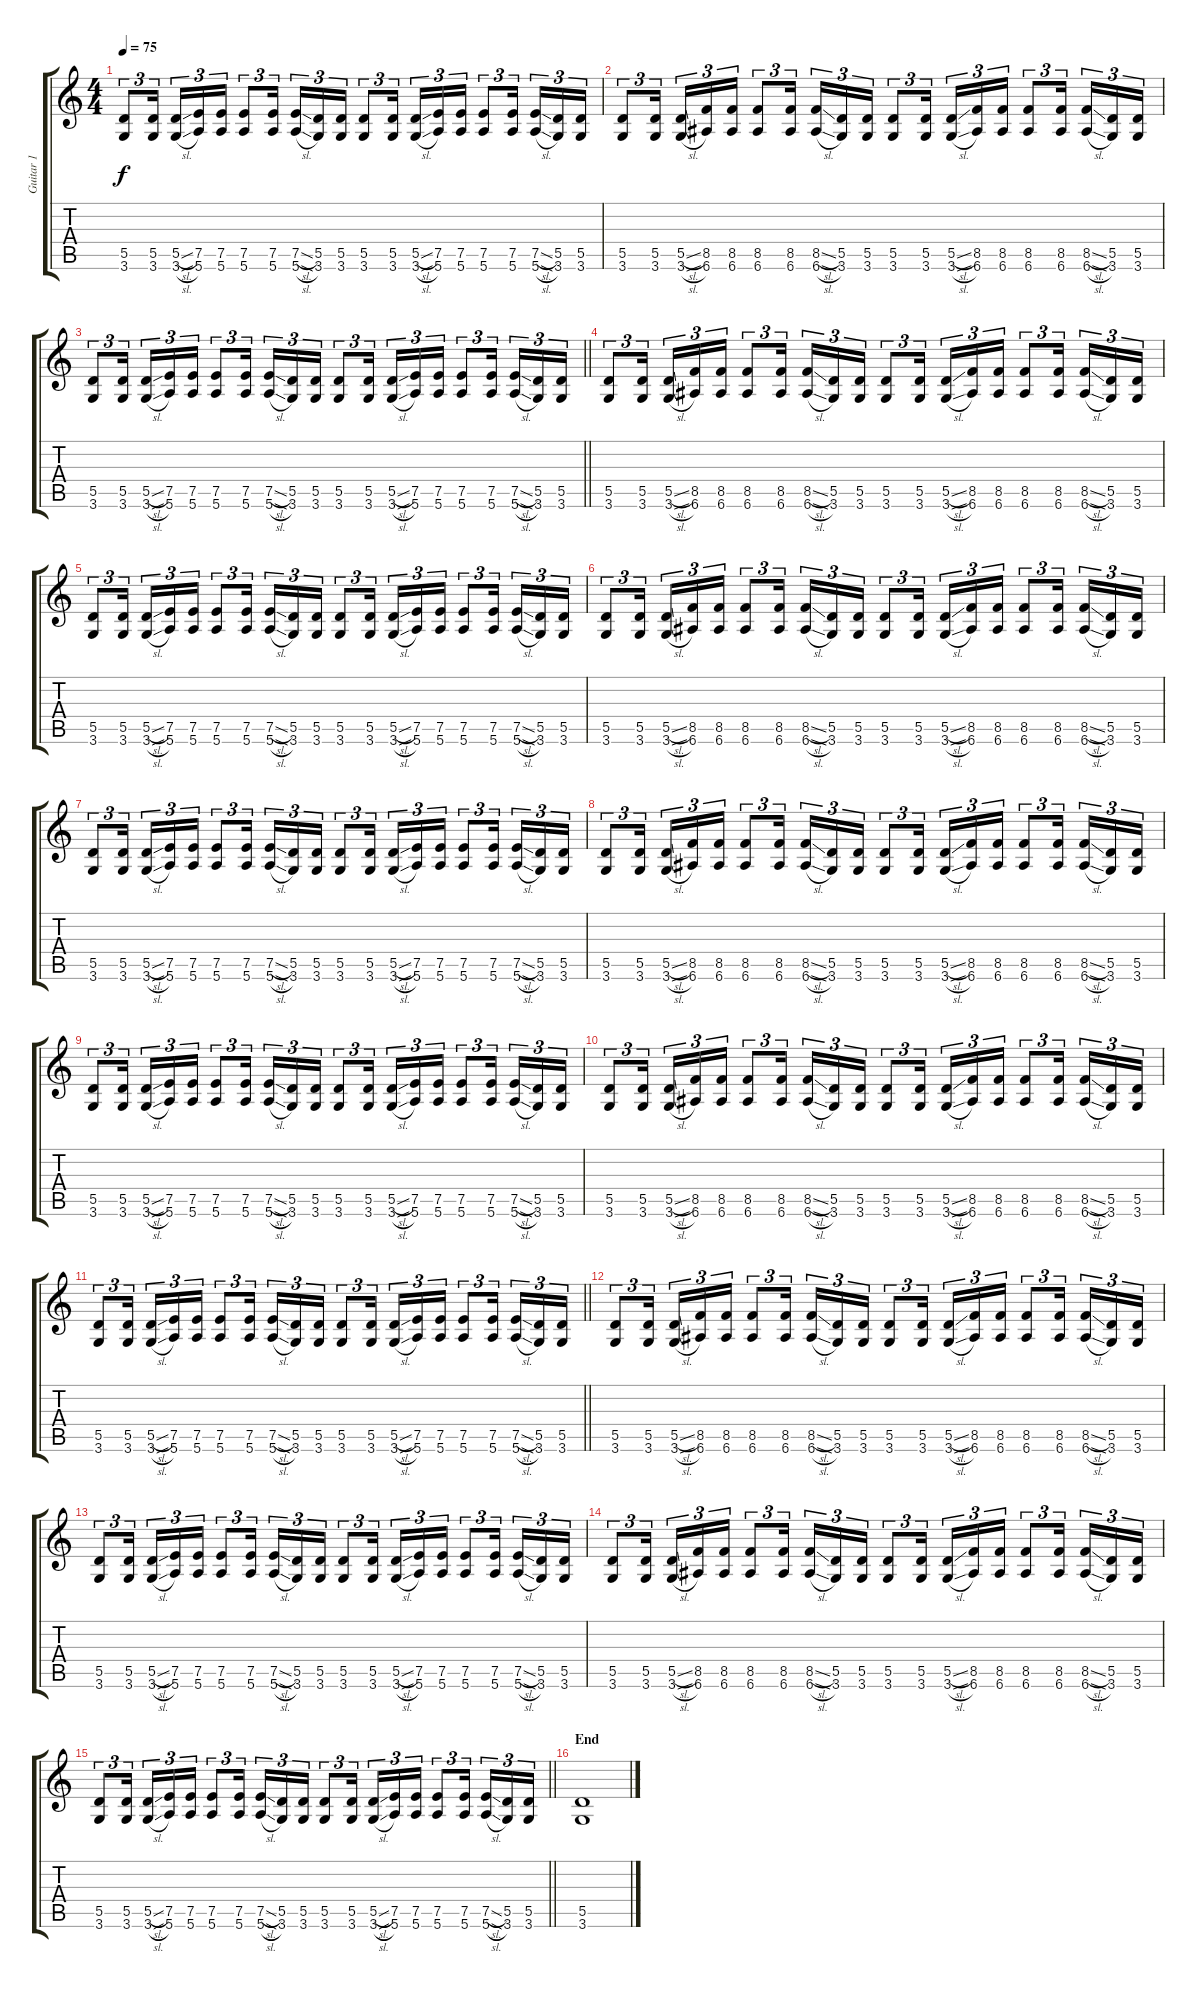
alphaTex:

\track ("Guitar 1" "Guitar 1") {instrument electricguitarjazz}
\staff {score tabs}
\tuning (E4 B3 G3 D3 A2 E2) {hide}
\ts (4 4)
\tempo 75
\clef g2
\ks c
(5.5 3.6).8{tu (3 2) dy f} (5.5 3.6).16{tu (3 2) beam splitsecondary} (5.5{sl} 3.6{sl}).16{tu (3 2)} (7.5 5.6).16{tu (3 2)} (7.5 5.6).16{tu (3 2)} (7.5 5.6).8{tu (3 2)} (7.5 5.6).16{tu (3 2) beam splitsecondary} (7.5{sl} 5.6{sl}).16{tu (3 2)} (5.5 3.6).16{tu (3 2)} (5.5 3.6).16{tu (3 2)} (5.5 3.6).8{tu (3 2)} (5.5 3.6).16{tu (3 2) beam splitsecondary} (5.5{sl} 3.6{sl}).16{tu (3 2)} (7.5 5.6).16{tu (3 2)} (7.5 5.6).16{tu (3 2)} (7.5 5.6).8{tu (3 2)} (7.5 5.6).16{tu (3 2) beam splitsecondary} (7.5{sl} 5.6{sl}).16{tu (3 2)} (5.5 3.6).16{tu (3 2)} (5.5 3.6).16{tu (3 2)} |
(5.5 3.6).8{tu (3 2)} (5.5 3.6).16{tu (3 2) beam splitsecondary} (5.5{sl} 3.6{sl}).16{tu (3 2)} (8.5 6.6).16{tu (3 2)} (8.5 6.6).16{tu (3 2)} (8.5 6.6).8{tu (3 2)} (8.5 6.6).16{tu (3 2) beam splitsecondary} (8.5{sl} 6.6{sl}).16{tu (3 2)} (5.5 3.6).16{tu (3 2)} (5.5 3.6).16{tu (3 2)} (5.5 3.6).8{tu (3 2)} (5.5 3.6).16{tu (3 2) beam splitsecondary} (5.5{sl} 3.6{sl}).16{tu (3 2)} (8.5 6.6).16{tu (3 2)} (8.5 6.6).16{tu (3 2)} (8.5 6.6).8{tu (3 2)} (8.5 6.6).16{tu (3 2) beam splitsecondary} (8.5{sl} 6.6{sl}).16{tu (3 2)} (5.5 3.6).16{tu (3 2)} (5.5 3.6).16{tu (3 2)} |
\barLineRight lightlight
(5.5 3.6).8{tu (3 2)} (5.5 3.6).16{tu (3 2) beam splitsecondary} (5.5{sl} 3.6{sl}).16{tu (3 2)} (7.5 5.6).16{tu (3 2)} (7.5 5.6).16{tu (3 2)} (7.5 5.6).8{tu (3 2)} (7.5 5.6).16{tu (3 2) beam splitsecondary} (7.5{sl} 5.6{sl}).16{tu (3 2)} (5.5 3.6).16{tu (3 2)} (5.5 3.6).16{tu (3 2)} (5.5 3.6).8{tu (3 2)} (5.5 3.6).16{tu (3 2) beam splitsecondary} (5.5{sl} 3.6{sl}).16{tu (3 2)} (7.5 5.6).16{tu (3 2)} (7.5 5.6).16{tu (3 2)} (7.5 5.6).8{tu (3 2)} (7.5 5.6).16{tu (3 2) beam splitsecondary} (7.5{sl} 5.6{sl}).16{tu (3 2)} (5.5 3.6).16{tu (3 2)} (5.5 3.6).16{tu (3 2)} |
\section ("" "")
(5.5 3.6).8{tu (3 2) instrument distortionguitar} (5.5 3.6).16{tu (3 2) beam splitsecondary} (5.5{sl} 3.6{sl}).16{tu (3 2)} (8.5 6.6).16{tu (3 2)} (8.5 6.6).16{tu (3 2)} (8.5 6.6).8{tu (3 2)} (8.5 6.6).16{tu (3 2) beam splitsecondary} (8.5{sl} 6.6{sl}).16{tu (3 2)} (5.5 3.6).16{tu (3 2)} (5.5 3.6).16{tu (3 2)} (5.5 3.6).8{tu (3 2)} (5.5 3.6).16{tu (3 2) beam splitsecondary} (5.5{sl} 3.6{sl}).16{tu (3 2)} (8.5 6.6).16{tu (3 2)} (8.5 6.6).16{tu (3 2)} (8.5 6.6).8{tu (3 2)} (8.5 6.6).16{tu (3 2) beam splitsecondary} (8.5{sl} 6.6{sl}).16{tu (3 2)} (5.5 3.6).16{tu (3 2)} (5.5 3.6).16{tu (3 2)} |
(5.5 3.6).8{tu (3 2)} (5.5 3.6).16{tu (3 2) beam splitsecondary} (5.5{sl} 3.6{sl}).16{tu (3 2)} (7.5 5.6).16{tu (3 2)} (7.5 5.6).16{tu (3 2)} (7.5 5.6).8{tu (3 2)} (7.5 5.6).16{tu (3 2) beam splitsecondary} (7.5{sl} 5.6{sl}).16{tu (3 2)} (5.5 3.6).16{tu (3 2)} (5.5 3.6).16{tu (3 2)} (5.5 3.6).8{tu (3 2)} (5.5 3.6).16{tu (3 2) beam splitsecondary} (5.5{sl} 3.6{sl}).16{tu (3 2)} (7.5 5.6).16{tu (3 2)} (7.5 5.6).16{tu (3 2)} (7.5 5.6).8{tu (3 2)} (7.5 5.6).16{tu (3 2) beam splitsecondary} (7.5{sl} 5.6{sl}).16{tu (3 2)} (5.5 3.6).16{tu (3 2)} (5.5 3.6).16{tu (3 2)} |
(5.5 3.6).8{tu (3 2)} (5.5 3.6).16{tu (3 2) beam splitsecondary} (5.5{sl} 3.6{sl}).16{tu (3 2)} (8.5 6.6).16{tu (3 2)} (8.5 6.6).16{tu (3 2)} (8.5 6.6).8{tu (3 2)} (8.5 6.6).16{tu (3 2) beam splitsecondary} (8.5{sl} 6.6{sl}).16{tu (3 2)} (5.5 3.6).16{tu (3 2)} (5.5 3.6).16{tu (3 2)} (5.5 3.6).8{tu (3 2)} (5.5 3.6).16{tu (3 2) beam splitsecondary} (5.5{sl} 3.6{sl}).16{tu (3 2)} (8.5 6.6).16{tu (3 2)} (8.5 6.6).16{tu (3 2)} (8.5 6.6).8{tu (3 2)} (8.5 6.6).16{tu (3 2) beam splitsecondary} (8.5{sl} 6.6{sl}).16{tu (3 2)} (5.5 3.6).16{tu (3 2)} (5.5 3.6).16{tu (3 2)} |
(5.5 3.6).8{tu (3 2)} (5.5 3.6).16{tu (3 2) beam splitsecondary} (5.5{sl} 3.6{sl}).16{tu (3 2)} (7.5 5.6).16{tu (3 2)} (7.5 5.6).16{tu (3 2)} (7.5 5.6).8{tu (3 2)} (7.5 5.6).16{tu (3 2) beam splitsecondary} (7.5{sl} 5.6{sl}).16{tu (3 2)} (5.5 3.6).16{tu (3 2)} (5.5 3.6).16{tu (3 2)} (5.5 3.6).8{tu (3 2)} (5.5 3.6).16{tu (3 2) beam splitsecondary} (5.5{sl} 3.6{sl}).16{tu (3 2)} (7.5 5.6).16{tu (3 2)} (7.5 5.6).16{tu (3 2)} (7.5 5.6).8{tu (3 2)} (7.5 5.6).16{tu (3 2) beam splitsecondary} (7.5{sl} 5.6{sl}).16{tu (3 2)} (5.5 3.6).16{tu (3 2)} (5.5 3.6).16{tu (3 2)} |
(5.5 3.6).8{tu (3 2) instrument distortionguitar} (5.5 3.6).16{tu (3 2) beam splitsecondary} (5.5{sl} 3.6{sl}).16{tu (3 2)} (8.5 6.6).16{tu (3 2)} (8.5 6.6).16{tu (3 2)} (8.5 6.6).8{tu (3 2)} (8.5 6.6).16{tu (3 2) beam splitsecondary} (8.5{sl} 6.6{sl}).16{tu (3 2)} (5.5 3.6).16{tu (3 2)} (5.5 3.6).16{tu (3 2)} (5.5 3.6).8{tu (3 2)} (5.5 3.6).16{tu (3 2) beam splitsecondary} (5.5{sl} 3.6{sl}).16{tu (3 2)} (8.5 6.6).16{tu (3 2)} (8.5 6.6).16{tu (3 2)} (8.5 6.6).8{tu (3 2)} (8.5 6.6).16{tu (3 2) beam splitsecondary} (8.5{sl} 6.6{sl}).16{tu (3 2)} (5.5 3.6).16{tu (3 2)} (5.5 3.6).16{tu (3 2)} |
(5.5 3.6).8{tu (3 2)} (5.5 3.6).16{tu (3 2) beam splitsecondary} (5.5{sl} 3.6{sl}).16{tu (3 2)} (7.5 5.6).16{tu (3 2)} (7.5 5.6).16{tu (3 2)} (7.5 5.6).8{tu (3 2)} (7.5 5.6).16{tu (3 2) beam splitsecondary} (7.5{sl} 5.6{sl}).16{tu (3 2)} (5.5 3.6).16{tu (3 2)} (5.5 3.6).16{tu (3 2)} (5.5 3.6).8{tu (3 2)} (5.5 3.6).16{tu (3 2) beam splitsecondary} (5.5{sl} 3.6{sl}).16{tu (3 2)} (7.5 5.6).16{tu (3 2)} (7.5 5.6).16{tu (3 2)} (7.5 5.6).8{tu (3 2)} (7.5 5.6).16{tu (3 2) beam splitsecondary} (7.5{sl} 5.6{sl}).16{tu (3 2)} (5.5 3.6).16{tu (3 2)} (5.5 3.6).16{tu (3 2)} |
(5.5 3.6).8{tu (3 2)} (5.5 3.6).16{tu (3 2) beam splitsecondary} (5.5{sl} 3.6{sl}).16{tu (3 2)} (8.5 6.6).16{tu (3 2)} (8.5 6.6).16{tu (3 2)} (8.5 6.6).8{tu (3 2)} (8.5 6.6).16{tu (3 2) beam splitsecondary} (8.5{sl} 6.6{sl}).16{tu (3 2)} (5.5 3.6).16{tu (3 2)} (5.5 3.6).16{tu (3 2)} (5.5 3.6).8{tu (3 2)} (5.5 3.6).16{tu (3 2) beam splitsecondary} (5.5{sl} 3.6{sl}).16{tu (3 2)} (8.5 6.6).16{tu (3 2)} (8.5 6.6).16{tu (3 2)} (8.5 6.6).8{tu (3 2)} (8.5 6.6).16{tu (3 2) beam splitsecondary} (8.5{sl} 6.6{sl}).16{tu (3 2)} (5.5 3.6).16{tu (3 2)} (5.5 3.6).16{tu (3 2)} |
\barLineRight lightlight
(5.5 3.6).8{tu (3 2)} (5.5 3.6).16{tu (3 2) beam splitsecondary} (5.5{sl} 3.6{sl}).16{tu (3 2)} (7.5 5.6).16{tu (3 2)} (7.5 5.6).16{tu (3 2)} (7.5 5.6).8{tu (3 2)} (7.5 5.6).16{tu (3 2) beam splitsecondary} (7.5{sl} 5.6{sl}).16{tu (3 2)} (5.5 3.6).16{tu (3 2)} (5.5 3.6).16{tu (3 2)} (5.5 3.6).8{tu (3 2)} (5.5 3.6).16{tu (3 2) beam splitsecondary} (5.5{sl} 3.6{sl}).16{tu (3 2)} (7.5 5.6).16{tu (3 2)} (7.5 5.6).16{tu (3 2)} (7.5 5.6).8{tu (3 2)} (7.5 5.6).16{tu (3 2) beam splitsecondary} (7.5{sl} 5.6{sl}).16{tu (3 2)} (5.5 3.6).16{tu (3 2)} (5.5 3.6).16{tu (3 2)} |
(5.5 3.6).8{tu (3 2) instrument distortionguitar} (5.5 3.6).16{tu (3 2) beam splitsecondary} (5.5{sl} 3.6{sl}).16{tu (3 2)} (8.5 6.6).16{tu (3 2)} (8.5 6.6).16{tu (3 2)} (8.5 6.6).8{tu (3 2)} (8.5 6.6).16{tu (3 2) beam splitsecondary} (8.5{sl} 6.6{sl}).16{tu (3 2)} (5.5 3.6).16{tu (3 2)} (5.5 3.6).16{tu (3 2)} (5.5 3.6).8{tu (3 2)} (5.5 3.6).16{tu (3 2) beam splitsecondary} (5.5{sl} 3.6{sl}).16{tu (3 2)} (8.5 6.6).16{tu (3 2)} (8.5 6.6).16{tu (3 2)} (8.5 6.6).8{tu (3 2)} (8.5 6.6).16{tu (3 2) beam splitsecondary} (8.5{sl} 6.6{sl}).16{tu (3 2)} (5.5 3.6).16{tu (3 2)} (5.5 3.6).16{tu (3 2)} |
(5.5 3.6).8{tu (3 2)} (5.5 3.6).16{tu (3 2) beam splitsecondary} (5.5{sl} 3.6{sl}).16{tu (3 2)} (7.5 5.6).16{tu (3 2)} (7.5 5.6).16{tu (3 2)} (7.5 5.6).8{tu (3 2)} (7.5 5.6).16{tu (3 2) beam splitsecondary} (7.5{sl} 5.6{sl}).16{tu (3 2)} (5.5 3.6).16{tu (3 2)} (5.5 3.6).16{tu (3 2)} (5.5 3.6).8{tu (3 2)} (5.5 3.6).16{tu (3 2) beam splitsecondary} (5.5{sl} 3.6{sl}).16{tu (3 2)} (7.5 5.6).16{tu (3 2)} (7.5 5.6).16{tu (3 2)} (7.5 5.6).8{tu (3 2)} (7.5 5.6).16{tu (3 2) beam splitsecondary} (7.5{sl} 5.6{sl}).16{tu (3 2)} (5.5 3.6).16{tu (3 2)} (5.5 3.6).16{tu (3 2)} |
(5.5 3.6).8{tu (3 2)} (5.5 3.6).16{tu (3 2) beam splitsecondary} (5.5{sl} 3.6{sl}).16{tu (3 2)} (8.5 6.6).16{tu (3 2)} (8.5 6.6).16{tu (3 2)} (8.5 6.6).8{tu (3 2)} (8.5 6.6).16{tu (3 2) beam splitsecondary} (8.5{sl} 6.6{sl}).16{tu (3 2)} (5.5 3.6).16{tu (3 2)} (5.5 3.6).16{tu (3 2)} (5.5 3.6).8{tu (3 2)} (5.5 3.6).16{tu (3 2) beam splitsecondary} (5.5{sl} 3.6{sl}).16{tu (3 2)} (8.5 6.6).16{tu (3 2)} (8.5 6.6).16{tu (3 2)} (8.5 6.6).8{tu (3 2)} (8.5 6.6).16{tu (3 2) beam splitsecondary} (8.5{sl} 6.6{sl}).16{tu (3 2)} (5.5 3.6).16{tu (3 2)} (5.5 3.6).16{tu (3 2)} |
\barLineRight lightlight
(5.5 3.6).8{tu (3 2)} (5.5 3.6).16{tu (3 2) beam splitsecondary} (5.5{sl} 3.6{sl}).16{tu (3 2)} (7.5 5.6).16{tu (3 2)} (7.5 5.6).16{tu (3 2)} (7.5 5.6).8{tu (3 2)} (7.5 5.6).16{tu (3 2) beam splitsecondary} (7.5{sl} 5.6{sl}).16{tu (3 2)} (5.5 3.6).16{tu (3 2)} (5.5 3.6).16{tu (3 2)} (5.5 3.6).8{tu (3 2)} (5.5 3.6).16{tu (3 2) beam splitsecondary} (5.5{sl} 3.6{sl}).16{tu (3 2)} (7.5 5.6).16{tu (3 2)} (7.5 5.6).16{tu (3 2)} (7.5 5.6).8{tu (3 2)} (7.5 5.6).16{tu (3 2) beam splitsecondary} (7.5{sl} 5.6{sl}).16{tu (3 2)} (5.5 3.6).16{tu (3 2)} (5.5 3.6).16{tu (3 2)} |
\section ("" "End")
(5.5 3.6).1{volume 0}
